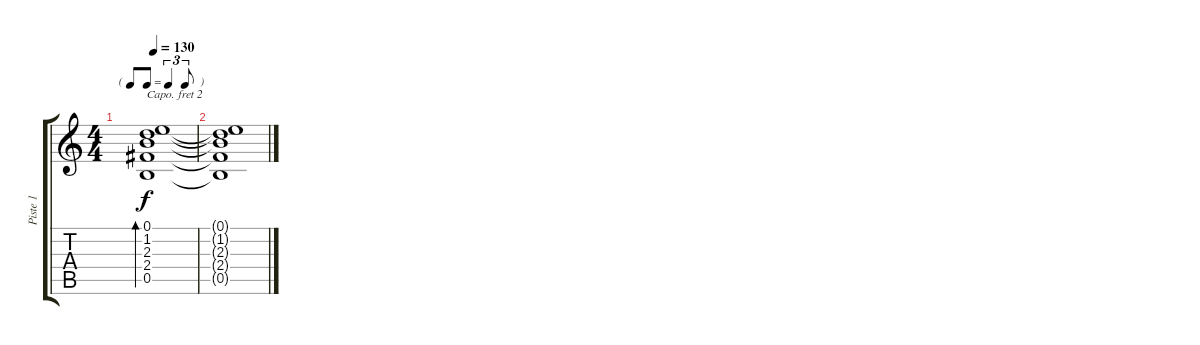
\track ("Piste 1" "Piste 1") {instrument acousticguitarsteel}
\staff {score tabs}
\capo 2
\tuning (D4 B3 G3 D3 A2 E2) {hide}
\ts (4 4)
\tf triplet8th
\tempo 130
\clef g2
\ks c
(0.1 1.2 2.3 2.4 0.5).1{bd 120 dy f} |
(0.1{t} 1.2{t} 2.3{t} 2.4{t} 0.5{t}).1
